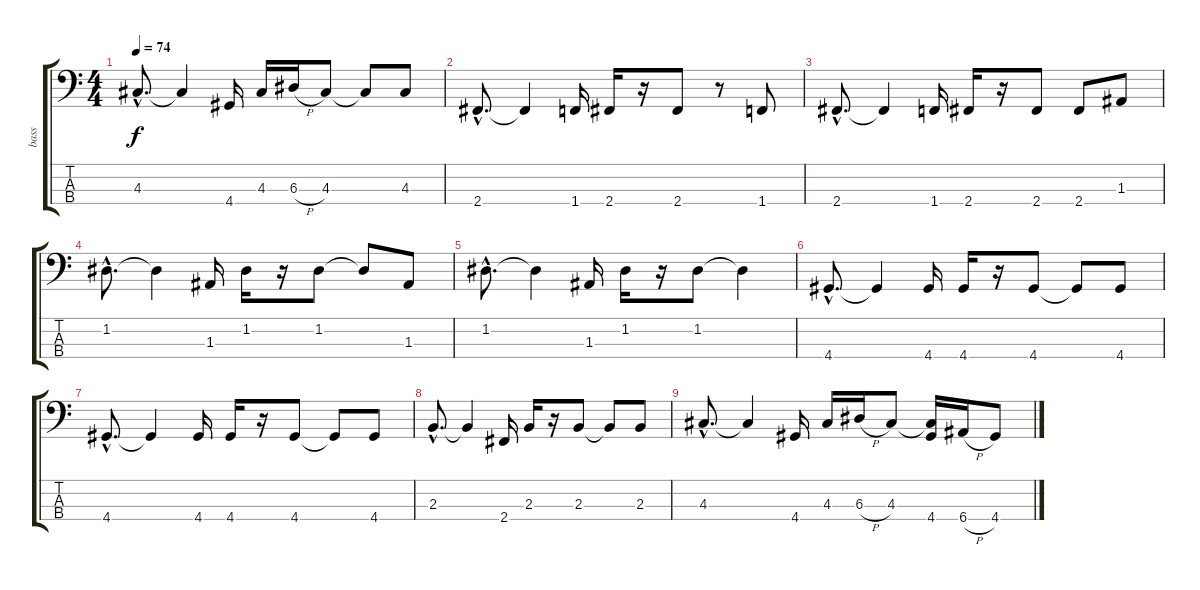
\track ("bass" "bass") {instrument electricbassfinger}
\staff {score tabs}
\tuning (G2 D2 A1 E1) {hide}
\ts (4 4)
\tempo 74
\clef f4
\ks c
4.3{hac}.8{d dy f} 4.3{t}.4 4.4.16 4.3.16 6.3{h}.16 4.3.8 4.3{t}.8 4.3.8 |
2.4{hac}.8{d volume 0} 2.4{t}.4 1.4.16 2.4.16 r.16 2.4.8 r.8 1.4.8 |
2.4{hac}.8{d} 2.4{t}.4 1.4.16 2.4.16 r.16 2.4.8 2.4.8 1.3.8 |
1.2{hac}.8{d} 1.2{t}.4 1.3.16 1.2.16 r.16 1.2.8 1.2{t}.8 1.3.8 |
1.2{hac}.8{d} 1.2{t}.4 1.3.16 1.2.16 r.16 1.2.8 1.2{t}.4 |
4.4{hac}.8{d} 4.4{t}.4 4.4.16 4.4.16 r.16 4.4.8 4.4{t}.8 4.4.8 |
4.4{hac}.8{d} 4.4{t}.4 4.4.16 4.4.16 r.16 4.4.8 4.4{t}.8 4.4.8 |
2.3{hac}.8{d} 2.3{t}.4 2.4.16 2.3.16 r.16 2.3.8 2.3{t}.8 2.3.8 |
4.3{hac}.8{d} 4.3{t}.4 4.4.16 4.3.16 6.3{h}.16 4.3.8 (4.3{t} 4.4).16 6.4{h}.16 4.4.8
